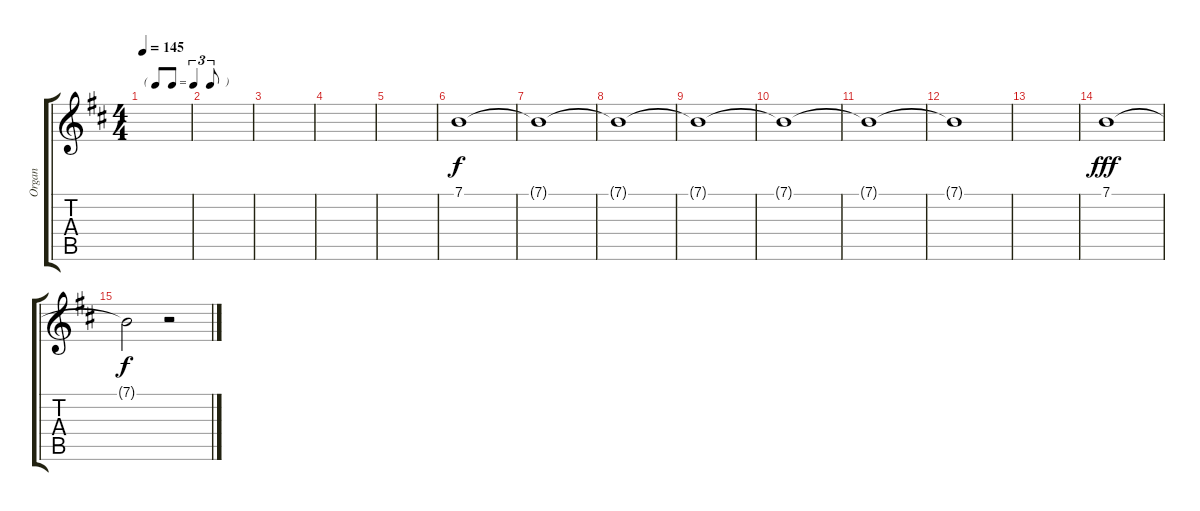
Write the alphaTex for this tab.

\track ("Organ" "Organ") {instrument drawbarorgan}
\staff {score tabs}
\tuning (E4 B3 G3 D3 A2 E2) {hide}
\ts (4 4)
\tf triplet8th
\tempo 145
\clef g2
\ks d
|
|
|
|
|
7.1.1 |
7.1{t}.1{dy f} |
7.1{t}.1 |
7.1{t}.1 |
7.1{t}.1 |
7.1{t}.1 |
7.1{t}.1 |
|
7.1.1{dy fff} |
7.1{t}.2{dy f} r.2
